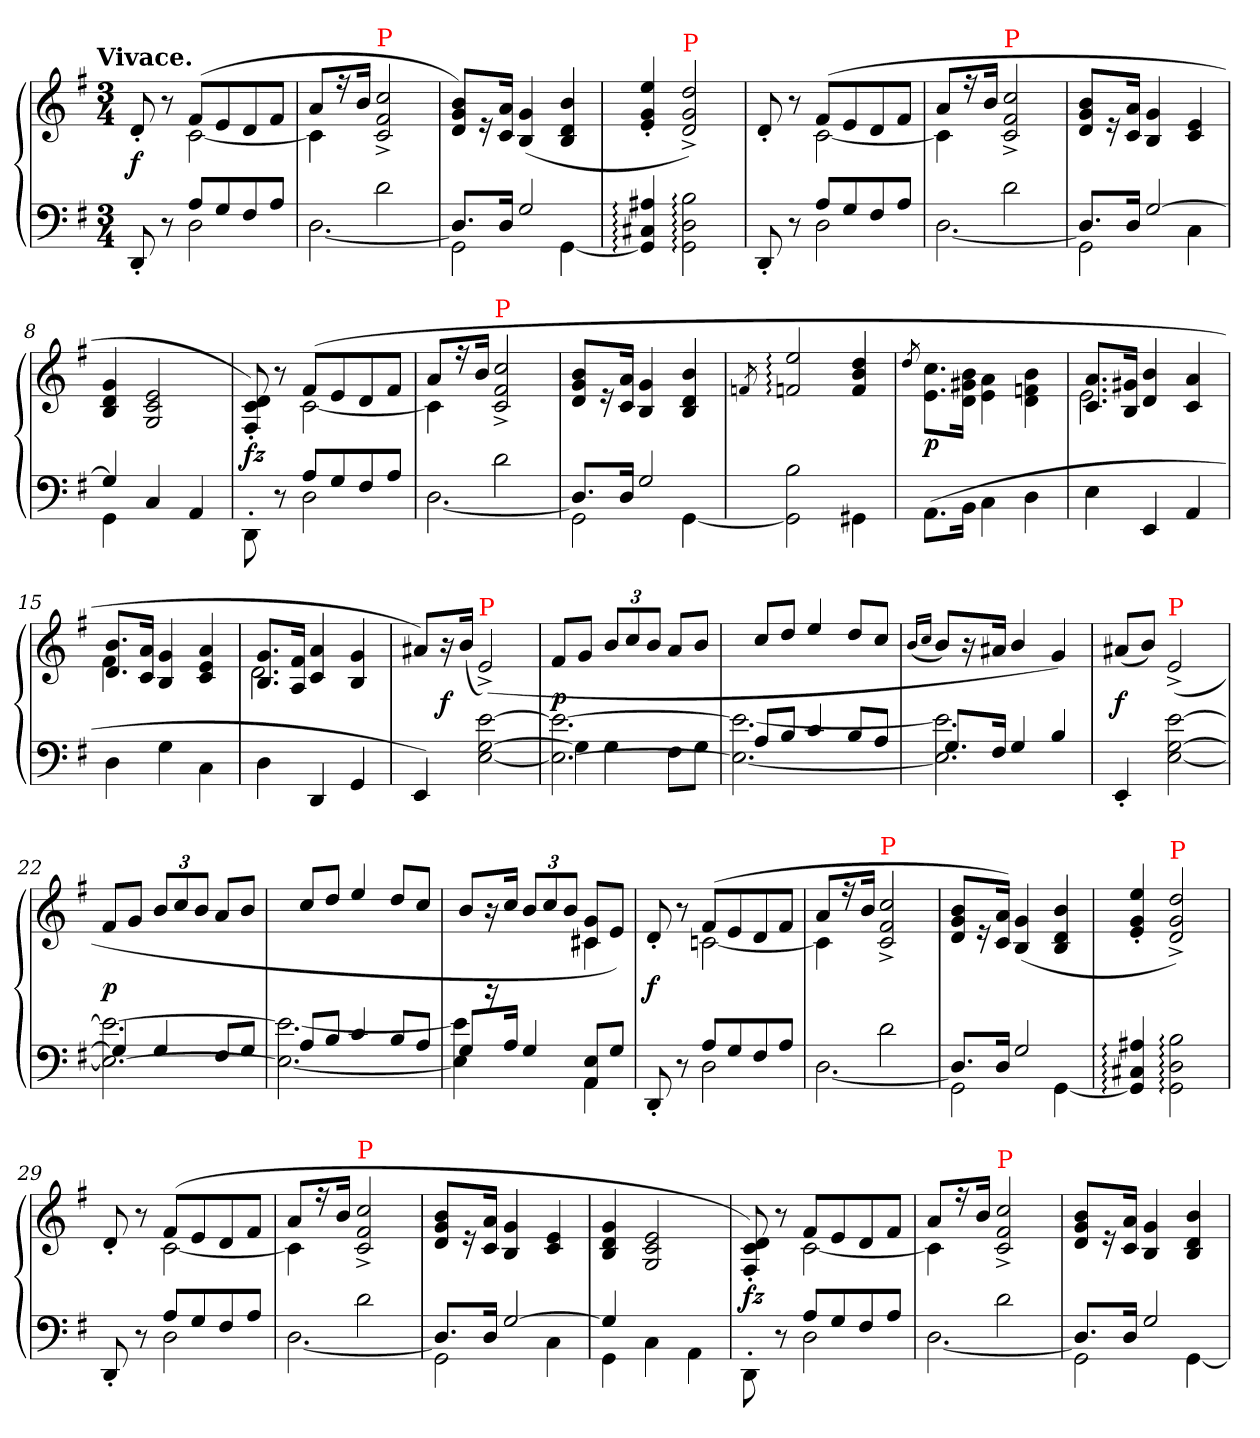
**kern	**kern	**dynam
*part1	*part1	*part1
*staff2	*staff1	*staff1/2
*clefF4	*clefG2	*
*k[f#]	*k[f#]	*
*G:	*G:	*
!!LO:TX:omd:t=Vivace.
*M3/4	*M3/4	*
*MM164	*MM164	*
=1	=1	=1
*^	*^	*
8DD'	4ryy	8d'	4ryy	f
8r	.	8r	.	.
8AL	2D	(8f#L	[2c	.
8G	.	8e	.	.
8F#	.	8d	.	.
8AJ	.	8f#J	.	.
=2	=2	=2	=2	=2
4ryy	[2.D	8aL	4c]	.
.	.	16r	.	.
.	.	16bJk	.	.
!	!	!LO:TX:a:color=red:t=P	!	!
2d\	.	2cc^< 2f#^< 2c^<	2ryy	.
*	*	*v	*v	*
=3	=3	=3	=3
8.DL]	2GG	8b/ 8g/ 8d/L)	.
.	.	16r	.
16DJk	.	16a/ 16c/Jk	.
2G	.	(>4g 4B	.
.	[4GG	4b 4d 4B	.
*v	*v	*	*
=4	=4	=4
4A#X: 4C#X: 4GG]:	4ee' 4g' 4e'	.
!	!LO:TX:a:color=red:t=P	!
2B: 2D: 2GG:	2dd^ 2g^ 2d^)	.
=5	=5	=5
*^	*^	*
8DD'	4ryy	8d'	4ryy	.
8r	.	8r	.	.
8AL	2D	(8f#L	[2c	.
8G	.	8e	.	.
8F#	.	8d	.	.
8AJ	.	8f#J	.	.
=6	=6	=6	=6	=6
4ryy	[2.D	8aL	4c]	.
.	.	16r	.	.
.	.	16bJk	.	.
!	!	!LO:TX:a:color=red:t=P	!	!
2d\	.	2cc^ 2f#^ 2c^	2ryy	.
*	*	*v	*v	*
=7	=7	=7	=7
8.DL]	2GG	8b/ 8g/ 8d/L	.
.	.	16r	.
16DJk	.	16a/ 16c/Jk	.
[2G	.	4g 4B	.
.	4C	4e 4c	.
=8	=8	=8	=8
4G]	4GG	4g 4d 4B	.
2ryy	4C	2e/ 2c/ 2G/	.
.	4AA	.	.
=9	=9	=9	=9
*	*	*^	*
8DD'<\	4ryy	8d'>/ 8c'>/ 8F#'>/)	4ryy	fz
8r	.	8r	.	.
8AL	2D	(8f#L	[2c	.
8G	.	8e	.	.
8F#	.	8d	.	.
8AJ	.	8f#J	.	.
=10	=10	=10	=10	=10
4ryy	[2.D	8aL	4c]	.
.	.	16r	.	.
.	.	16bJk	.	.
!	!	!LO:TX:a:color=red:t=P	!	!
2d\	.	2cc^ 2f#^ 2c^	2ryy	.
*	*	*v	*v	*
=11	=11	=11	=11
8.DL]	2GG	8b/ 8g/ 8d/L	.
.	.	16r	.
16DJk	.	16a/ 16c/Jk	.
2G	.	4g 4B	.
.	[4GG	4b 4d 4B	.
*v	*v	*	*
=12	=12	=12
.	8qfn/	.
2B\ 2GG]\	2ee:/ 2f:/	.
4GG#X\	4dd 4b 4f	.
=13	=13	=13
.	8qdd/	.
(>8.AA\L	8.cc\ 8.e\L	p
16BBJk	16b 16g#X 16dJk	.
4C\	4a\ 4e\	.
4D\	4b\ 4fn\ 4d\	.
=14	=14	=14
*	*^	*
4E	8.a 8.cL	2.e	.
.	16g#X 16BJk	.	.
4EE	4b 4d	.	.
4AA	4a 4c	.	.
=15	=15	=15	=15
4D	8.b 8.dL	4f#	.
.	16a 16cJk	.	.
4G	4g 4B	2ryy	.
4C\	4a 4e 4c	.	.
=16	=16	=16	=16
4D\	8.g 8.BL	2.d	.
.	16f# 16AJk	.	.
4DD	4a 4c	.	.
4GG	4g 4B	.	.
*	*v	*v	*
=17	=17	=17
4EE)	8a#X/L)	.
.	16r	f
.	(16bJk	.
!	!LO:TX:a:color=red:t=P	!
[2e [2G [2E	(>2e^>)	.
=18	=18	=18
*^	*	*
2.e_\ 2.E_\	4G\]	8f#L	p
.	.	8gJ	.
*	*	*Xbrackettup	*
.	4G\	12b/L	.
.	.	12cc	.
.	.	12bJ	.
.	8F#\L	8aL	.
.	8GJ	8bJ	.
=19	=19	=19	=19
8AL	2.e_ 2.E_	8cc/L	.
8BJ	.	8ddJ	.
4c	.	4ee/	.
8BL	.	8dd/L	.
8AJ	.	8ccJ	.
=20	=20	=20	=20
.	.	(<16qb/LL	.
.	.	16qcc/JJ	.
2.e]\ 2.E]\	8.G/L	8b/L)	.
.	.	16r	.
.	16F#Jk	16a#XJk	.
.	4G/	4b/	.
.	4B/	4g)	.
*v	*v	*	*
=21	=21	=21
4EE'	(<8a#X/L	f
.	8bJ)	.
!	!LO:TX:a:color=red:t=P	!
[2e [2G [2E	(>2e^>	.
=22	=22	=22
*^	*	*
2.e_\ 2.E_\	4G/]	8f#L	p
.	.	8gJ	.
.	4G/	12b/L	.
.	.	12cc	.
.	.	12bJ	.
.	8F#/L	8aL	.
.	8GJ	8bJ	.
=23	=23	=23	=23
8AL	2.e_ 2.E_	8cc/L	.
8BJ	.	8ddJ	.
4c	.	4ee/	.
8BL	.	8dd/L	.
8AJ	.	8ccJ	.
=24	=24	=24	=24
*	*	*^	*
8GL	4e] 4E]	8b/L	2ryy	.
16r	.	16r	.	.
16AJk	.	16ccJk	.	.
4G/	4ryy	12b/L	.	.
.	.	12cc	.	.
.	.	12bJ	.	.
8E 8AAL	4AA	8g 8c#XL	4c#X	.
8GJ	.	8eJ)	.	.
=25	=25	=25	=25	=25
8DD'	4ryy	8d'>	4ryy	f
8r	.	8r	.	.
8AL	2D	(8f#L	[2cn	.
8G	.	8e	.	.
8F#	.	8d	.	.
8AJ	.	8f#J	.	.
=26	=26	=26	=26	=26
4ryy	[2.D	8aL	4c]	.
.	.	16r	.	.
.	.	16bJk	.	.
!	!	!LO:TX:a:color=red:t=P	!	!
2d\	.	2cc^ 2f#^ 2c^	2ryy	.
*	*	*v	*v	*
=27	=27	=27	=27
8.DL]	2GG	8b/ 8g/ 8d/L	.
.	.	16r	.
16DJk	.	16a 16cJk)	.
2G	.	(>4g 4B	.
.	[4GG	4b 4d 4B	.
*v	*v	*	*
=28	=28	=28
4A#X: 4C#X: 4GG]:	4ee' 4g' 4e'	.
!	!LO:TX:a:color=red:t=P	!
2B: 2D: 2GG:	2dd^ 2g^ 2d^)	.
=29	=29	=29
*^	*^	*
8DD'>	4ryy	8d'>	4ryy	.
8r	.	8r	.	.
8AL	2D	(8f#L	[2c	.
8G	.	8e	.	.
8F#	.	8d	.	.
8AJ	.	8f#J	.	.
=30	=30	=30	=30	=30
4ryy	[2.D	8aL	4c]	.
.	.	16r	.	.
.	.	16bJk	.	.
!	!	!LO:TX:a:color=red:t=P	!	!
2d\	.	2cc^ 2f#^ 2c^	2ryy	.
*	*	*v	*v	*
=31	=31	=31	=31
8.DL]	2GG	8b/ 8g/ 8d/L	.
.	.	16r	.
16DJk	.	16a 16cJk	.
[2G	.	4g 4B	.
.	4C	4e 4c	.
=32	=32	=32	=32
4G]	4GG	4g 4d 4B	.
2ryy	4C\	2e/ 2c/ 2G/	.
.	4AA\	.	.
=33	=33	=33	=33
*	*	*^	*
8DD'<\	4ryy	8d'>/ 8c'>/ 8F#'>/)	4ryy	fz
8r	.	8r	.	.
8AL	2D	8f#L	[2c	.
8G	.	8e	.	.
8F#	.	8d	.	.
8AJ	.	8f#J	.	.
=34	=34	=34	=34	=34
4ryy	[2.D	8aL	4c]	.
.	.	16r	.	.
.	.	16bJk	.	.
!	!	!LO:TX:a:color=red:t=P	!	!
2d\	.	2cc^ 2f#^ 2c^	2ryy	.
*	*	*v	*v	*
=35	=35	=35	=35
8.DL]	2GG	8b/ 8g/ 8d/L	.
.	.	16r	.
16DJk	.	16a 16cJk	.
2G	.	4g 4B	.
.	[4GG	4b 4d 4B	.
*v	*v	*	*
=	=	=
*-	*-	*-
